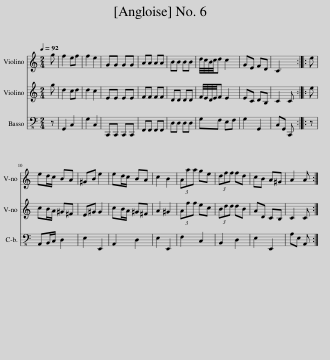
X:1
%%score 1 2 3
L:1/8
Q:1/4=92
M:2/4
I:linebreak $
K:C
V:1 treble
V:2 treble
V:3 bass-8
V:1
 g | f2 ef | f2 e2 | GG GG | AA AA | %5
 BB BB | d/4c/4B/4c/4d c2 | GE FD | C3 :: e |$ %10
 ed/c/ BA | ^GB e2 | ed/c/ BA | c2 B2 | (3Aaa ge | %15
 (3dff fd | cB A^G | A2 A :| %18
V:2
 g | d2 cd | d2 c2 | EE EE | FF FF | %5
 DD DD | F/4E/4D/4E/4F E2 | EC DB, | C2 C :: e |$ %10
 cB/A/ ^G^F | E^G G2 | cB/A/ ^G^F | A2 ^G2 | (3Aff ec | %15
 (3Bdd dB | AD CB, | C2 C :| %18
V:3
 z | G,,2 C,2 | G,2 C,2 | C,,C,, C,,C,, | F,,F,, F,,F,, | %5
 D,D, D,D, | G,F, E,F, | G,2 G,,2 | C,G,, C,, :: z |$ %10
 A,,B,,/C,/ D,2 | E,2 E,,2 | A,,2 D,2 | E,2 E,,2 | F,2 C,2 | %15
 B,,2 D,2 | E,2 E,,2 | A,E, A,, :| %18
